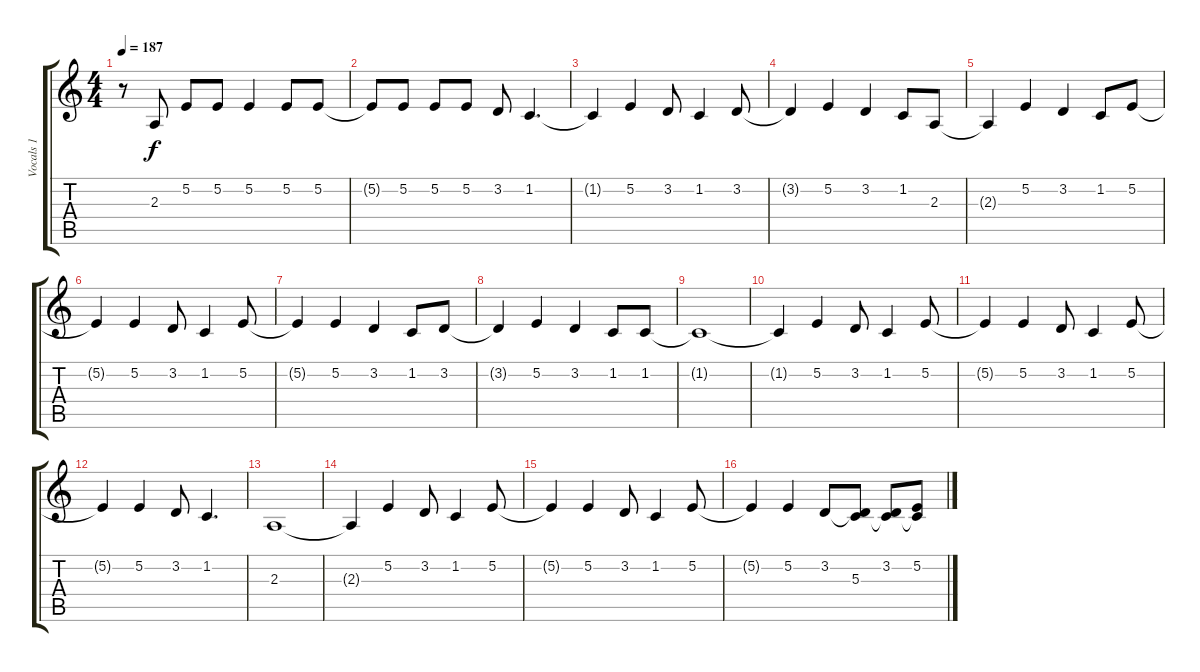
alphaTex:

\track ("Vocals 1" "Vocals 1") {instrument electricgrandpiano}
\staff {score tabs}
\tuning (E4 B3 G3 D3 A2 E2) {hide}
\ts (4 4)
\tempo 187
\clef g2
\ks c
r.8{dy f} 2.3.8 5.2.8 5.2.8 5.2.4 5.2.8 5.2.8 |
5.2{t}.8 5.2.8 5.2.8 5.2.8 3.2.8 1.2.4{d} |
1.2{t}.4 5.2.4 3.2.8 1.2.4 3.2.8 |
3.2{t}.4 5.2.4 3.2.4 1.2.8 2.3.8 |
2.3{t}.4 5.2.4 3.2.4 1.2.8 5.2.8 |
5.2{t}.4 5.2.4 3.2.8 1.2.4 5.2.8 |
5.2{t}.4 5.2.4 3.2.4 1.2.8 3.2.8 |
3.2{t}.4 5.2.4 3.2.4 1.2.8 1.2.8 |
1.2{t}.1 |
1.2{t}.4 5.2.4 3.2.8 1.2.4 5.2.8 |
5.2{t}.4 5.2.4 3.2.8 1.2.4 5.2.8 |
5.2{t}.4 5.2.4 3.2.8 1.2.4{d} |
2.3.1 |
2.3{t}.4 5.2.4 3.2.8 1.2.4 5.2.8 |
5.2{t}.4 5.2.4 3.2.8 1.2.4 5.2.8 |
5.2{t}.4 5.2.4 3.2.8 (3.2{t} 5.3).8 (3.2 5.3{t}).8 (5.2 5.3{t}).8
